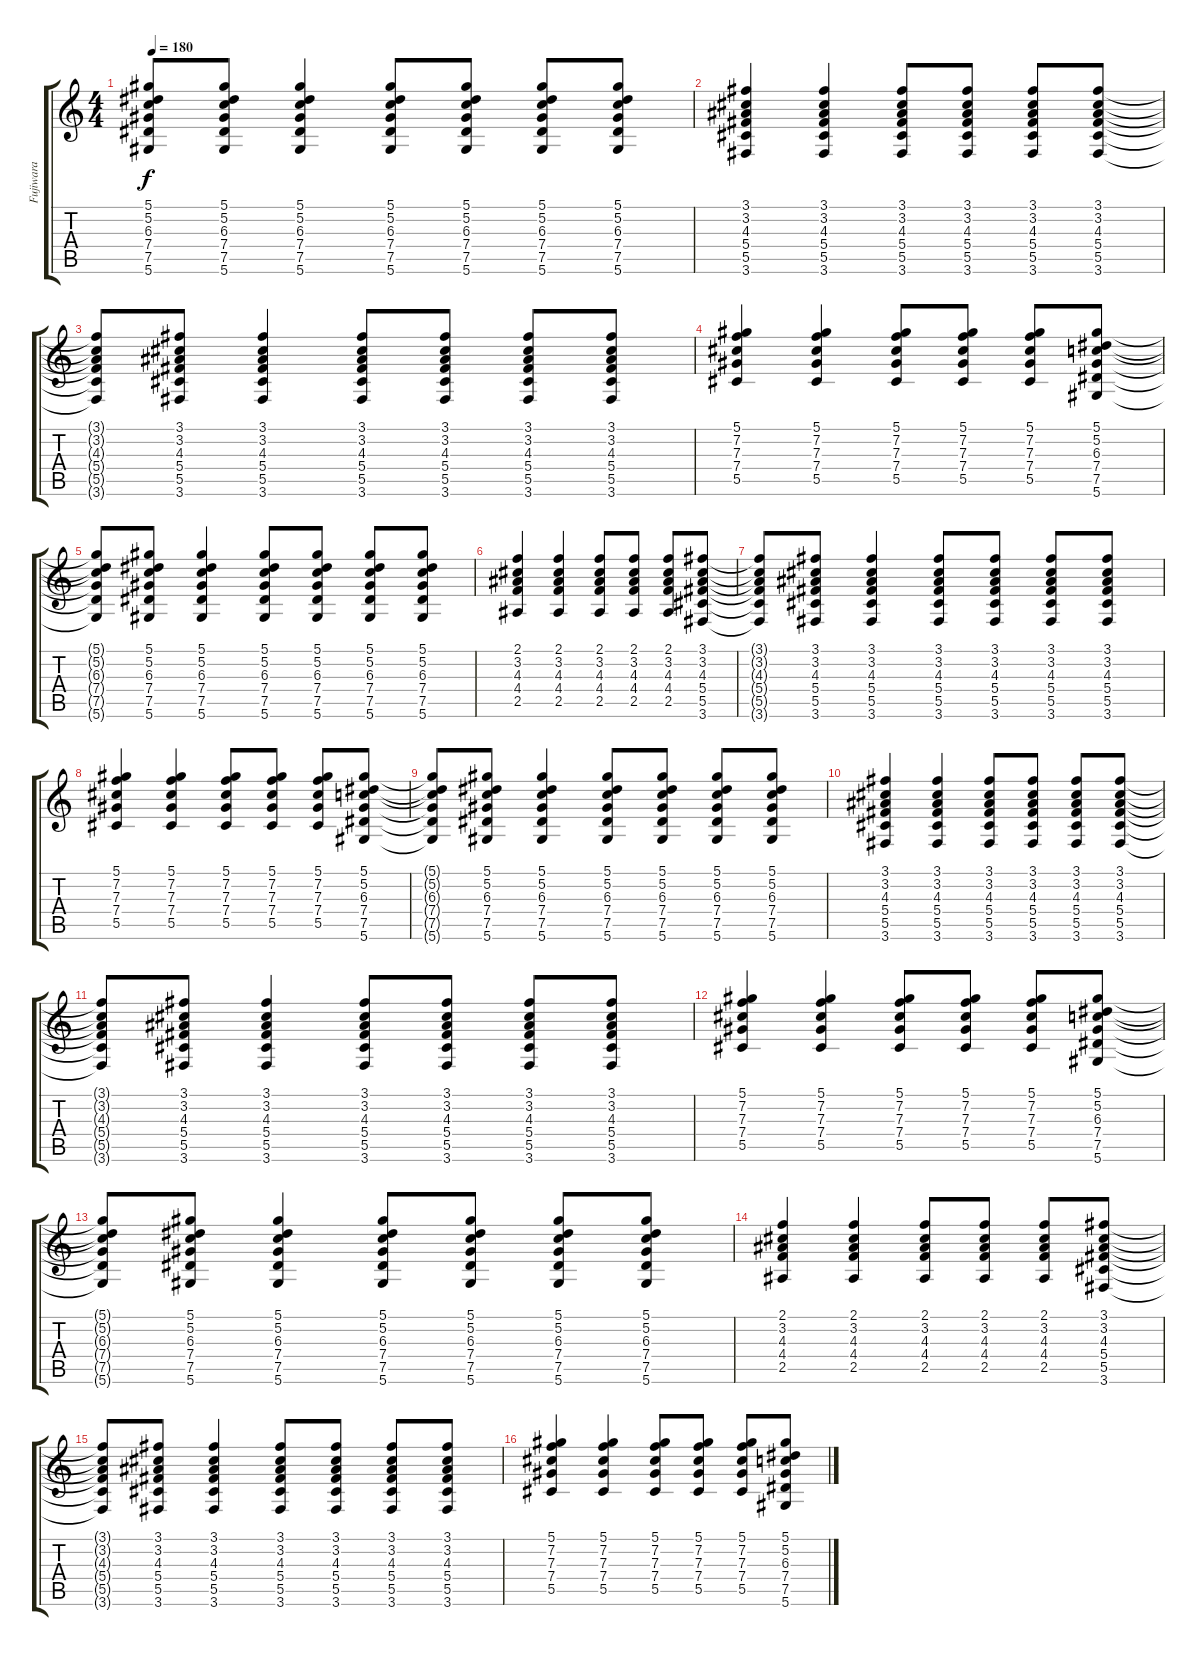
\track ("Fujiwara" "Fujiwara") {instrument distortionguitar}
\staff {score tabs}
\tuning (Eb4 Bb3 Gb3 Db3 Ab2 Eb2) {hide}
\ts (4 4)
\tempo 180
\clef g2
\ks c
(5.1{t} 5.2{t} 6.3{t} 7.4{t} 7.5{t} 5.6{t}).8{dy f} (5.1 5.2 6.3 7.4 7.5 5.6).8 (5.1 5.2 6.3 7.4 7.5 5.6).4 (5.1 5.2 6.3 7.4 7.5 5.6).8 (5.1 5.2 6.3 7.4 7.5 5.6).8 (5.1 5.2 6.3 7.4 7.5 5.6).8 (5.1 5.2 6.3 7.4 7.5 5.6).8 |
(3.1 3.2 4.3 5.4 5.5 3.6).4 (3.1 3.2 4.3 5.4 5.5 3.6).4 (3.1 3.2 4.3 5.4 5.5 3.6).8 (3.1 3.2 4.3 5.4 5.5 3.6).8 (3.1 3.2 4.3 5.4 5.5 3.6).8 (3.1 3.2 4.3 5.4 5.5 3.6).8 |
(3.1{t} 3.2{t} 4.3{t} 5.4{t} 5.5{t} 3.6{t}).8 (3.1 3.2 4.3 5.4 5.5 3.6).8 (3.1 3.2 4.3 5.4 5.5 3.6).4 (3.1 3.2 4.3 5.4 5.5 3.6).8 (3.1 3.2 4.3 5.4 5.5 3.6).8 (3.1 3.2 4.3 5.4 5.5 3.6).8 (3.1 3.2 4.3 5.4 5.5 3.6).8 |
(5.1 7.2 7.3 7.4 5.5).4 (5.1 7.2 7.3 7.4 5.5).4 (5.1 7.2 7.3 7.4 5.5).8 (5.1 7.2 7.3 7.4 5.5).8 (5.1 7.2 7.3 7.4 5.5).8 (5.1 5.2 6.3 7.4 7.5 5.6).8 |
(5.1{t} 5.2{t} 6.3{t} 7.4{t} 7.5{t} 5.6{t}).8 (5.1 5.2 6.3 7.4 7.5 5.6).8 (5.1 5.2 6.3 7.4 7.5 5.6).4 (5.1 5.2 6.3 7.4 7.5 5.6).8 (5.1 5.2 6.3 7.4 7.5 5.6).8 (5.1 5.2 6.3 7.4 7.5 5.6).8 (5.1 5.2 6.3 7.4 7.5 5.6).8 |
(2.1 3.2 4.3 4.4 2.5).4 (2.1 3.2 4.3 4.4 2.5).4 (2.1 3.2 4.3 4.4 2.5).8 (2.1 3.2 4.3 4.4 2.5).8 (2.1 3.2 4.3 4.4 2.5).8 (3.1 3.2 4.3 5.4 5.5 3.6).8 |
(3.1{t} 3.2{t} 4.3{t} 5.4{t} 5.5{t} 3.6{t}).8 (3.1 3.2 4.3 5.4 5.5 3.6).8 (3.1 3.2 4.3 5.4 5.5 3.6).4 (3.1 3.2 4.3 5.4 5.5 3.6).8 (3.1 3.2 4.3 5.4 5.5 3.6).8 (3.1 3.2 4.3 5.4 5.5 3.6).8 (3.1 3.2 4.3 5.4 5.5 3.6).8 |
(5.1 7.2 7.3 7.4 5.5).4 (5.1 7.2 7.3 7.4 5.5).4 (5.1 7.2 7.3 7.4 5.5).8 (5.1 7.2 7.3 7.4 5.5).8 (5.1 7.2 7.3 7.4 5.5).8 (5.1 5.2 6.3 7.4 7.5 5.6).8 |
(5.1{t} 5.2{t} 6.3{t} 7.4{t} 7.5{t} 5.6{t}).8 (5.1 5.2 6.3 7.4 7.5 5.6).8 (5.1 5.2 6.3 7.4 7.5 5.6).4 (5.1 5.2 6.3 7.4 7.5 5.6).8 (5.1 5.2 6.3 7.4 7.5 5.6).8 (5.1 5.2 6.3 7.4 7.5 5.6).8 (5.1 5.2 6.3 7.4 7.5 5.6).8 |
(3.1 3.2 4.3 5.4 5.5 3.6).4 (3.1 3.2 4.3 5.4 5.5 3.6).4 (3.1 3.2 4.3 5.4 5.5 3.6).8 (3.1 3.2 4.3 5.4 5.5 3.6).8 (3.1 3.2 4.3 5.4 5.5 3.6).8 (3.1 3.2 4.3 5.4 5.5 3.6).8 |
(3.1{t} 3.2{t} 4.3{t} 5.4{t} 5.5{t} 3.6{t}).8 (3.1 3.2 4.3 5.4 5.5 3.6).8 (3.1 3.2 4.3 5.4 5.5 3.6).4 (3.1 3.2 4.3 5.4 5.5 3.6).8 (3.1 3.2 4.3 5.4 5.5 3.6).8 (3.1 3.2 4.3 5.4 5.5 3.6).8 (3.1 3.2 4.3 5.4 5.5 3.6).8 |
(5.1 7.2 7.3 7.4 5.5).4 (5.1 7.2 7.3 7.4 5.5).4 (5.1 7.2 7.3 7.4 5.5).8 (5.1 7.2 7.3 7.4 5.5).8 (5.1 7.2 7.3 7.4 5.5).8 (5.1 5.2 6.3 7.4 7.5 5.6).8 |
(5.1{t} 5.2{t} 6.3{t} 7.4{t} 7.5{t} 5.6{t}).8 (5.1 5.2 6.3 7.4 7.5 5.6).8 (5.1 5.2 6.3 7.4 7.5 5.6).4 (5.1 5.2 6.3 7.4 7.5 5.6).8 (5.1 5.2 6.3 7.4 7.5 5.6).8 (5.1 5.2 6.3 7.4 7.5 5.6).8 (5.1 5.2 6.3 7.4 7.5 5.6).8 |
(2.1 3.2 4.3 4.4 2.5).4 (2.1 3.2 4.3 4.4 2.5).4 (2.1 3.2 4.3 4.4 2.5).8 (2.1 3.2 4.3 4.4 2.5).8 (2.1 3.2 4.3 4.4 2.5).8 (3.1 3.2 4.3 5.4 5.5 3.6).8 |
(3.1{t} 3.2{t} 4.3{t} 5.4{t} 5.5{t} 3.6{t}).8 (3.1 3.2 4.3 5.4 5.5 3.6).8 (3.1 3.2 4.3 5.4 5.5 3.6).4 (3.1 3.2 4.3 5.4 5.5 3.6).8 (3.1 3.2 4.3 5.4 5.5 3.6).8 (3.1 3.2 4.3 5.4 5.5 3.6).8 (3.1 3.2 4.3 5.4 5.5 3.6).8 |
(5.1 7.2 7.3 7.4 5.5).4 (5.1 7.2 7.3 7.4 5.5).4 (5.1 7.2 7.3 7.4 5.5).8 (5.1 7.2 7.3 7.4 5.5).8 (5.1 7.2 7.3 7.4 5.5).8 (5.1 5.2 6.3 7.4 7.5 5.6).8
